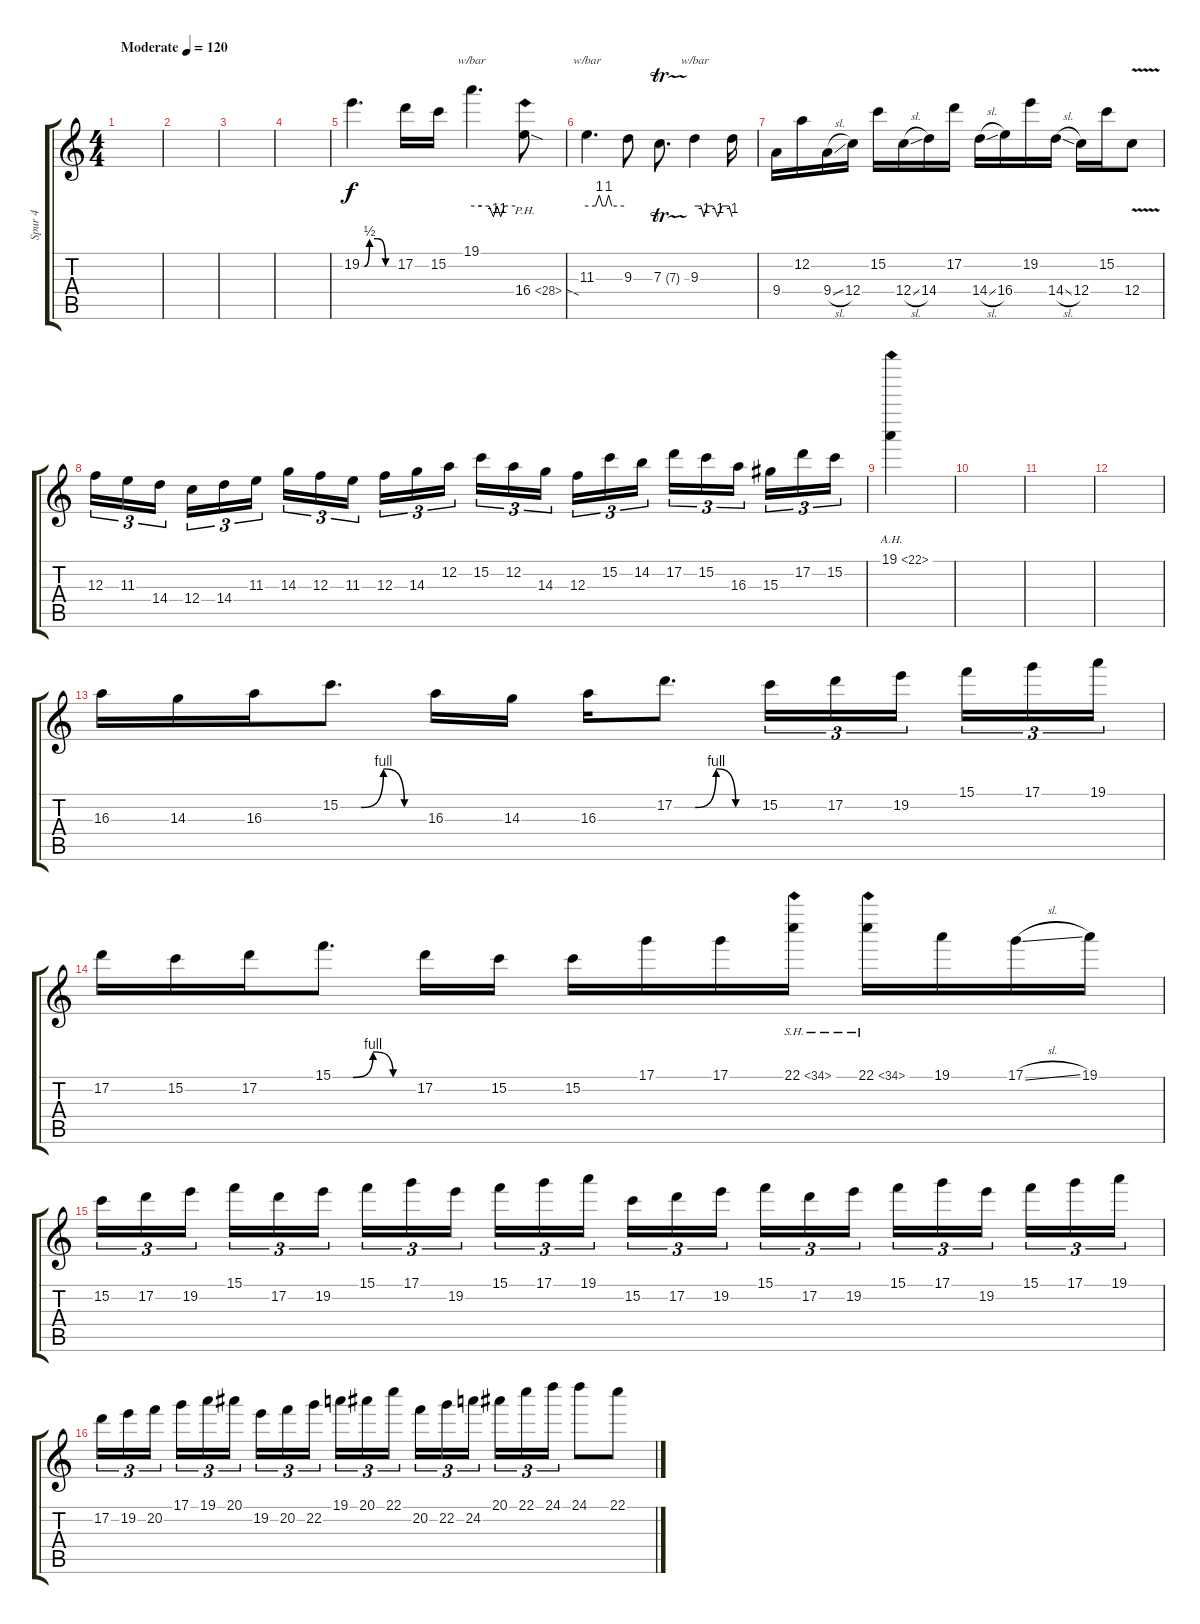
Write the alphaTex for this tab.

\track ("Spur 4" "Spur 4") {instrument overdrivenguitar}
\staff {score tabs}
\tuning (D4 A3 F3 C3 G2 D2) {hide}
\ts (4 4)
\tempo (120 "Moderate")
\clef g2
\ks c
|
|
|
|
19.2{be (custom 0 0 5 0 15 2 30 2 45 0 60 0)}.4{d} 17.2.16 15.2.16 19.1.4{d tbe (custom default 0 0 14 0 24 0 30 -4 35 0 40 -4 45 0 60 0)} 16.4{ph 12 sod}.8 |
11.3.4{d tbe (custom default 0 0 14 0 20 4 25 0 30 0 35 4 40 0 60 0)} 9.3.8 7.3{tr (7 64)}.8{d} 9.3.4{tbe (custom default 0 0 10 0 15 -4 20 0 30 0 37 -4 44 0 55 0 60 -4)} 9.3{t}.16 |
9.4.16 12.2.16 9.4{sl}.16 12.4.16 15.2.16 12.4{sl}.16 14.4.16 17.2.16 14.4{sl}.16 16.4.16 19.2.16 14.4{sl}.16 12.4.16 15.2.16 12.4{v}.8 |
12.3.16{tu (3 2)} 11.3.16{tu (3 2)} 14.4.16{tu (3 2) beam splitsecondary} 12.4.16{tu (3 2)} 14.4.16{tu (3 2)} 11.3.16{tu (3 2)} 14.3.16{tu (3 2)} 12.3.16{tu (3 2)} 11.3.16{tu (3 2) beam splitsecondary} 12.3.16{tu (3 2)} 14.3.16{tu (3 2)} 12.2.16{tu (3 2)} 15.2.16{tu (3 2)} 12.2.16{tu (3 2)} 14.3.16{tu (3 2) beam splitsecondary} 12.3.16{tu (3 2)} 15.2.16{tu (3 2)} 14.2.16{tu (3 2)} 17.2.16{tu (3 2)} 15.2.16{tu (3 2)} 16.3.16{tu (3 2) beam splitsecondary} 15.3.16{tu (3 2)} 17.2.16{tu (3 2)} 15.2.16{tu (3 2)} |
19.1{ah 3}.4 |
|
|
|
16.3.16 14.3.16 16.3.16 15.2{be (custom 0 0 15 0 31 4 46 0 60 0)}.8{d} 16.3.16 14.3.16 16.3.16 17.2{be (custom 0 0 15 0 30 4 44 0 60 0)}.8{d} 15.2.16{tu (3 2)} 17.2.16{tu (3 2)} 19.2.16{tu (3 2) beam splitsecondary} 15.1.16{tu (3 2)} 17.1.16{tu (3 2)} 19.1.16{tu (3 2)} |
17.2.16 15.2.16 17.2.16 15.1{be (custom 0 0 15 0 30 4 45 0 60 0)}.8{d} 17.2.16 15.2.16 15.2.16 17.1.16 17.1.16 22.1{sh 12}.16 22.1{sh 12}.16 19.1.16 17.1{sl}.16 19.1.16 |
15.2.16{tu (3 2)} 17.2.16{tu (3 2)} 19.2.16{tu (3 2) beam splitsecondary} 15.1.16{tu (3 2)} 17.2.16{tu (3 2)} 19.2.16{tu (3 2)} 15.1.16{tu (3 2)} 17.1.16{tu (3 2)} 19.2.16{tu (3 2) beam splitsecondary} 15.1.16{tu (3 2)} 17.1.16{tu (3 2)} 19.1.16{tu (3 2)} 15.2.16{tu (3 2)} 17.2.16{tu (3 2)} 19.2.16{tu (3 2) beam splitsecondary} 15.1.16{tu (3 2)} 17.2.16{tu (3 2)} 19.2.16{tu (3 2)} 15.1.16{tu (3 2)} 17.1.16{tu (3 2)} 19.2.16{tu (3 2) beam splitsecondary} 15.1.16{tu (3 2)} 17.1.16{tu (3 2)} 19.1.16{tu (3 2)} |
17.2.16{tu (3 2)} 19.2.16{tu (3 2)} 20.2.16{tu (3 2) beam splitsecondary} 17.1.16{tu (3 2)} 19.1.16{tu (3 2)} 20.1.16{tu (3 2)} 19.2.16{tu (3 2)} 20.2.16{tu (3 2)} 22.2.16{tu (3 2) beam splitsecondary} 19.1.16{tu (3 2)} 20.1.16{tu (3 2)} 22.1.16{tu (3 2)} 20.2.16{tu (3 2)} 22.2.16{tu (3 2)} 24.2.16{tu (3 2) beam splitsecondary} 20.1.16{tu (3 2)} 22.1.16{tu (3 2)} 24.1.16{tu (3 2)} 24.1.8 22.1.8
